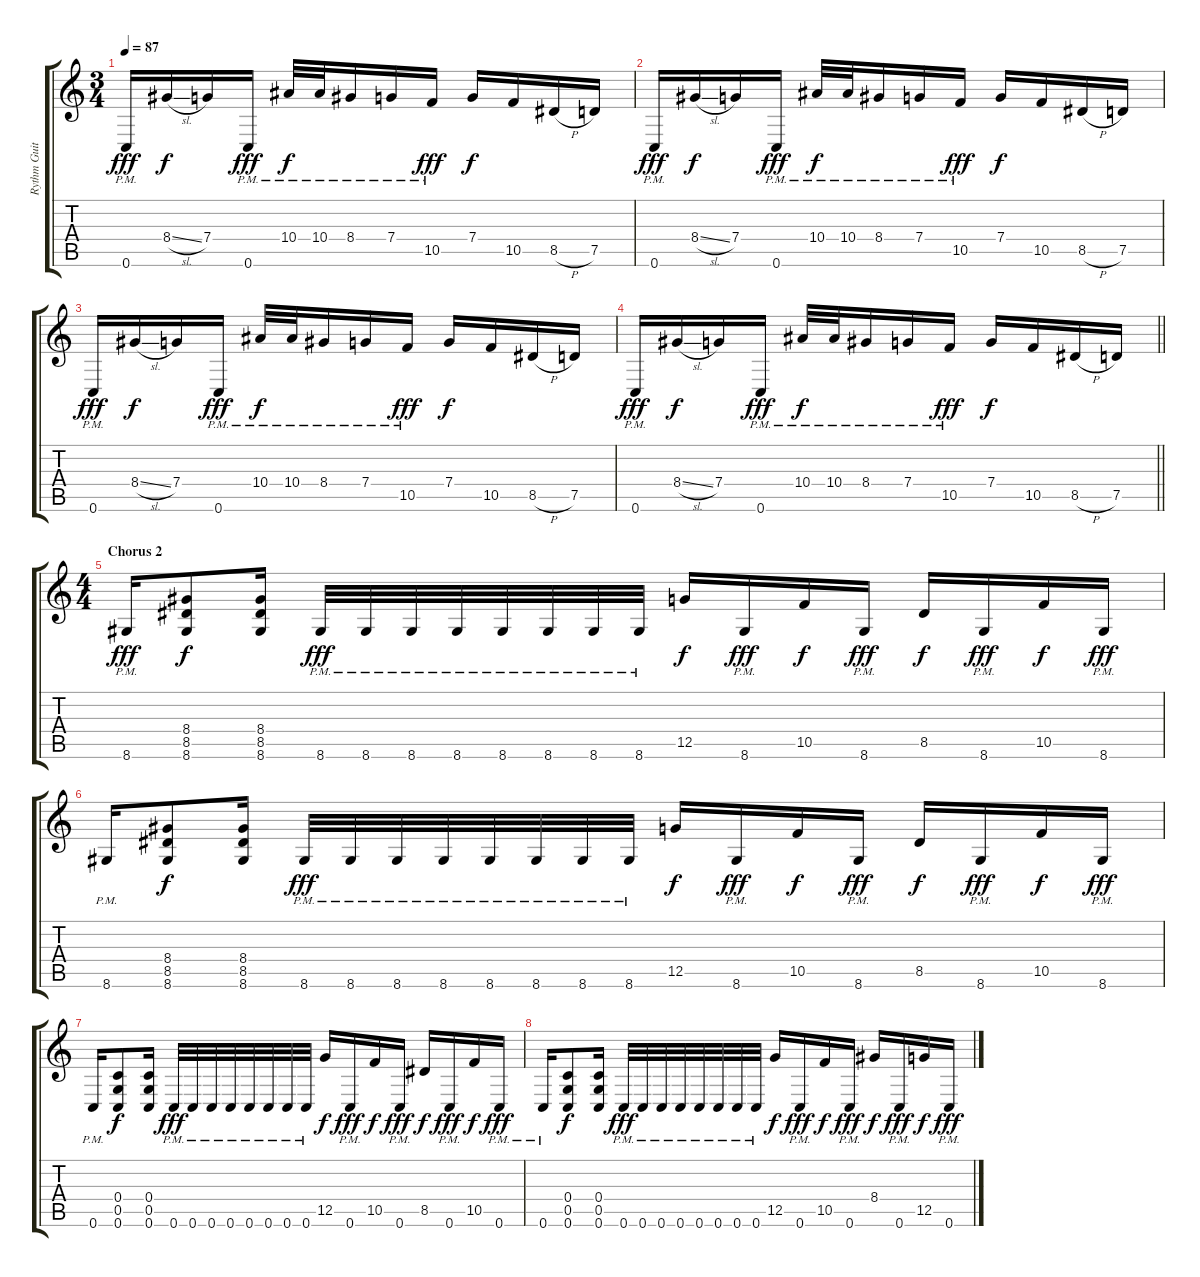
\track ("Rythm Guitar 2" "Rythm Guit") {instrument distortionguitar}
\staff {score tabs}
\tuning (D4 A3 F3 C3 G2 C2) {hide}
\ts (3 4)
\tempo 87
\clef g2
\ks c
0.6{pm}.16{dy fff} 8.4{sl}.16{dy f} 7.4.16 0.6{pm}.16{dy fff} 10.4{pm}.32{dy f} 10.4{pm}.32 8.4{pm}.16 7.4{pm}.16 10.5{pm}.16{dy fff} 7.4.16{dy f} 10.5.16 8.5{h}.16 7.5.16 |
0.6{pm}.16{dy fff} 8.4{sl}.16{dy f} 7.4.16 0.6{pm}.16{dy fff} 10.4{pm}.32{dy f} 10.4{pm}.32 8.4{pm}.16 7.4{pm}.16 10.5{pm}.16{dy fff} 7.4.16{dy f} 10.5.16 8.5{h}.16 7.5.16 |
0.6{pm}.16{dy fff} 8.4{sl}.16{dy f} 7.4.16 0.6{pm}.16{dy fff} 10.4{pm}.32{dy f} 10.4{pm}.32 8.4{pm}.16 7.4{pm}.16 10.5{pm}.16{dy fff} 7.4.16{dy f} 10.5.16 8.5{h}.16 7.5.16 |
\barLineRight lightlight
0.6{pm}.16{dy fff} 8.4{sl}.16{dy f} 7.4.16 0.6{pm}.16{dy fff} 10.4{pm}.32{dy f} 10.4{pm}.32 8.4{pm}.16 7.4{pm}.16 10.5{pm}.16{dy fff} 7.4.16{dy f} 10.5.16 8.5{h}.16 7.5.16 |
\ts (4 4)
\section ("" "Chorus 2")
8.6{pm}.16{dy fff} (8.4 8.5 8.6).8{dy f} (8.4 8.5 8.6).16 8.6{pm}.32{dy fff} 8.6{pm}.32 8.6{pm}.32 8.6{pm}.32 8.6{pm}.32 8.6{pm}.32 8.6{pm}.32 8.6{pm}.32 12.5.16{dy f} 8.6{pm}.16{dy fff} 10.5.16{dy f} 8.6{pm}.16{dy fff} 8.5.16{dy f} 8.6{pm}.16{dy fff} 10.5.16{dy f} 8.6{pm}.16{dy fff} |
8.6{pm}.16 (8.4 8.5 8.6).8{dy f} (8.4 8.5 8.6).16 8.6{pm}.32{dy fff} 8.6{pm}.32 8.6{pm}.32 8.6{pm}.32 8.6{pm}.32 8.6{pm}.32 8.6{pm}.32 8.6{pm}.32 12.5.16{dy f} 8.6{pm}.16{dy fff} 10.5.16{dy f} 8.6{pm}.16{dy fff} 8.5.16{dy f} 8.6{pm}.16{dy fff} 10.5.16{dy f} 8.6{pm}.16{dy fff} |
0.6{pm}.16 (0.4 0.5 0.6).8{dy f} (0.4 0.5 0.6).16 0.6{pm}.32{dy fff} 0.6{pm}.32 0.6{pm}.32 0.6{pm}.32 0.6{pm}.32 0.6{pm}.32 0.6{pm}.32 0.6{pm}.32 12.5.16{dy f} 0.6{pm}.16{dy fff} 10.5.16{dy f} 0.6{pm}.16{dy fff} 8.5.16{dy f} 0.6{pm}.16{dy fff} 10.5.16{dy f} 0.6{pm}.16{dy fff} |
0.6{pm}.16 (0.4 0.5 0.6).8{dy f} (0.4 0.5 0.6).16 0.6{pm}.32{dy fff} 0.6{pm}.32 0.6{pm}.32 0.6{pm}.32 0.6{pm}.32 0.6{pm}.32 0.6{pm}.32 0.6{pm}.32 12.5.16{dy f} 0.6{pm}.16{dy fff} 10.5.16{dy f} 0.6{pm}.16{dy fff} 8.4.16{dy f} 0.6{pm}.16{dy fff} 12.5.16{dy f} 0.6{pm}.16{dy fff}
